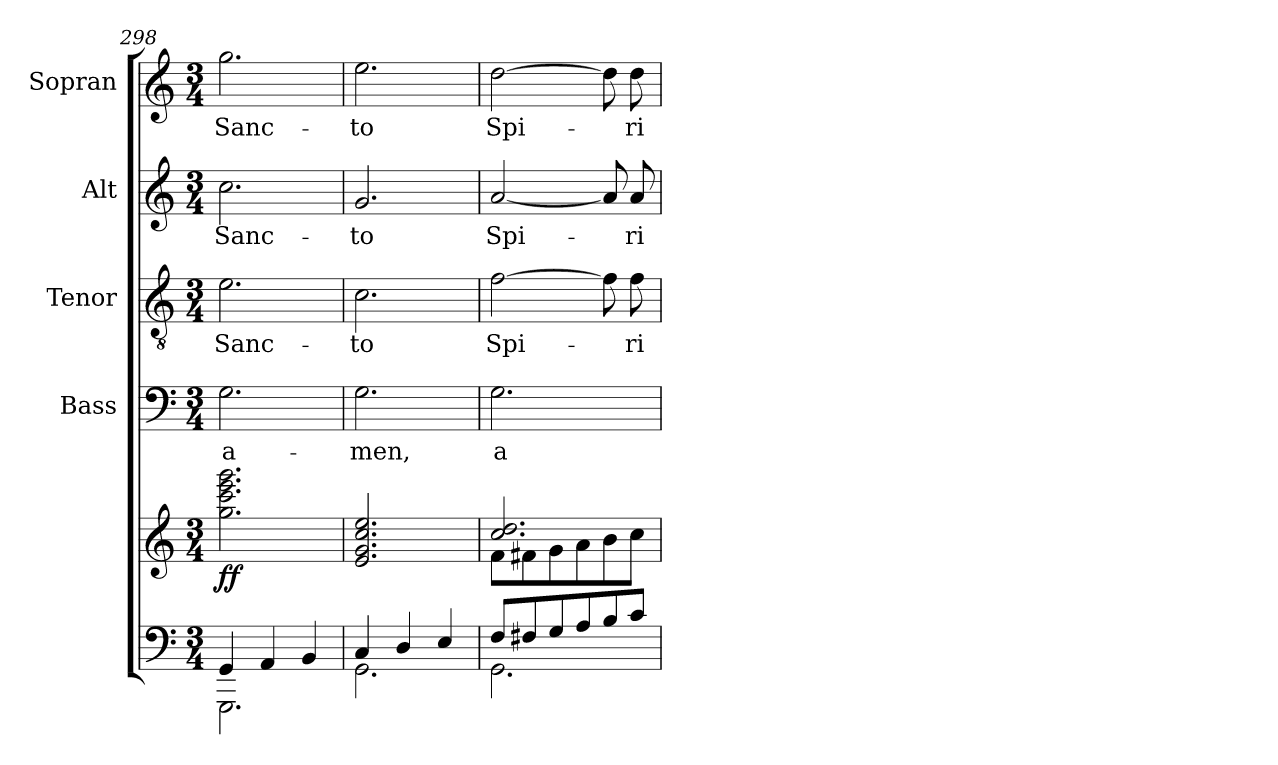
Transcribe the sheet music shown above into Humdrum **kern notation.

**kern	**kern	**dynam	**kern	**text	**kern	**text	**kern	**text	**kern	**text
*part5	*part5	*part5	*part4	*part4	*part3	*part3	*part2	*part2	*part1	*part1
*staff6	*staff5	*staff5/6	*staff4	*staff4	*staff3	*staff3	*staff2	*staff2	*staff1	*staff1
*	*	*	*I"Bass	*	*I"Tenor	*	*I"Alt	*	*I"Sopran	*
*	*	*	*I'B.	*	*I'T.	*	*I'A.	*	*I'S.	*
*clefF4	*clefG2	*	*clefF4	*	*clefGv2	*	*clefG2	*	*clefG2	*
*k[]	*k[]	*	*k[]	*	*k[]	*	*k[]	*	*k[]	*
*C:	*C:	*	*C:	*	*C:	*	*C:	*	*C:	*
*M3/4	*M3/4	*	*M3/4	*	*M3/4	*	*M3/4	*	*M3/4	*
=298	=298	=298	=298	=298	=298	=298	=298	=298	=298	=298
*^	*	*	*	*	*	*	*	*	*	*
!	!	!	!LO:DY:b	!	!LO:LY:b	!	!LO:LY:b	!	!LO:LY:b	!	!LO:LY:b
4GG/	2.GGG\	2.gg\ 2.ccc\ 2.eee\ 2.ggg\	ff	2.G\	a-	2.e\	Sanc-	2.cc\	Sanc-	2.gg\	Sanc-
4AA/	.	.	.	.	.	.	.	.	.	.	.
4BB/	.	.	.	.	.	.	.	.	.	.	.
!!LO:LB:g=z
=299	=299	=299	=299	=299	=299	=299	=299	=299	=299	=299	=299
!	!	!	!	!	!LO:LY:b	!	!LO:LY:b	!	!LO:LY:b	!	!LO:LY:b
4C/	2.GG\	2.e/ 2.g/ 2.cc/ 2.ee/	.	2.G\	-men,	2.c\	-to	2.g/	-to	2.ee\	-to
4D/	.	.	.	.	.	.	.	.	.	.	.
4E/	.	.	.	.	.	.	.	.	.	.	.
=300	=300	=300	=300	=300	=300	=300	=300	=300	=300	=300	=300
*	*	*^	*	*	*	*	*	*	*	*	*
!	!	!	!	!	!	!LO:LY:b	!	!LO:LY:b	!	!LO:LY:b	!	!LO:LY:b
8F/L	2.GG\	2.cc/ 2.dd/	8f\L	.	2.G\	a-	[2f\	Spi-	[2a/	Spi-	[2dd\	Spi-
8F#X/	.	.	8f#X\	.	.	.	.	.	.	.	.	.
8G/	.	.	8g\	.	.	.	.	.	.	.	.	.
8A/	.	.	8a\	.	.	.	.	.	.	.	.	.
8B/	.	.	8b\	.	.	.	8f\]	.	8a/]	.	8dd\]	.
!	!	!	!	!	!	!	!	!LO:LY:b	!	!LO:LY:b	!	!LO:LY:b
8c/J	.	.	8cc\J	.	.	.	8f\	-ri-	8a/	-ri-	8dd\	-ri-
*v	*v	*	*	*	*	*	*	*	*	*	*	*
*	*v	*v	*	*	*	*	*	*	*	*	*
=	=	=	=	=	=	=	=	=	=	=
*-	*-	*-	*-	*-	*-	*-	*-	*-	*-	*-
